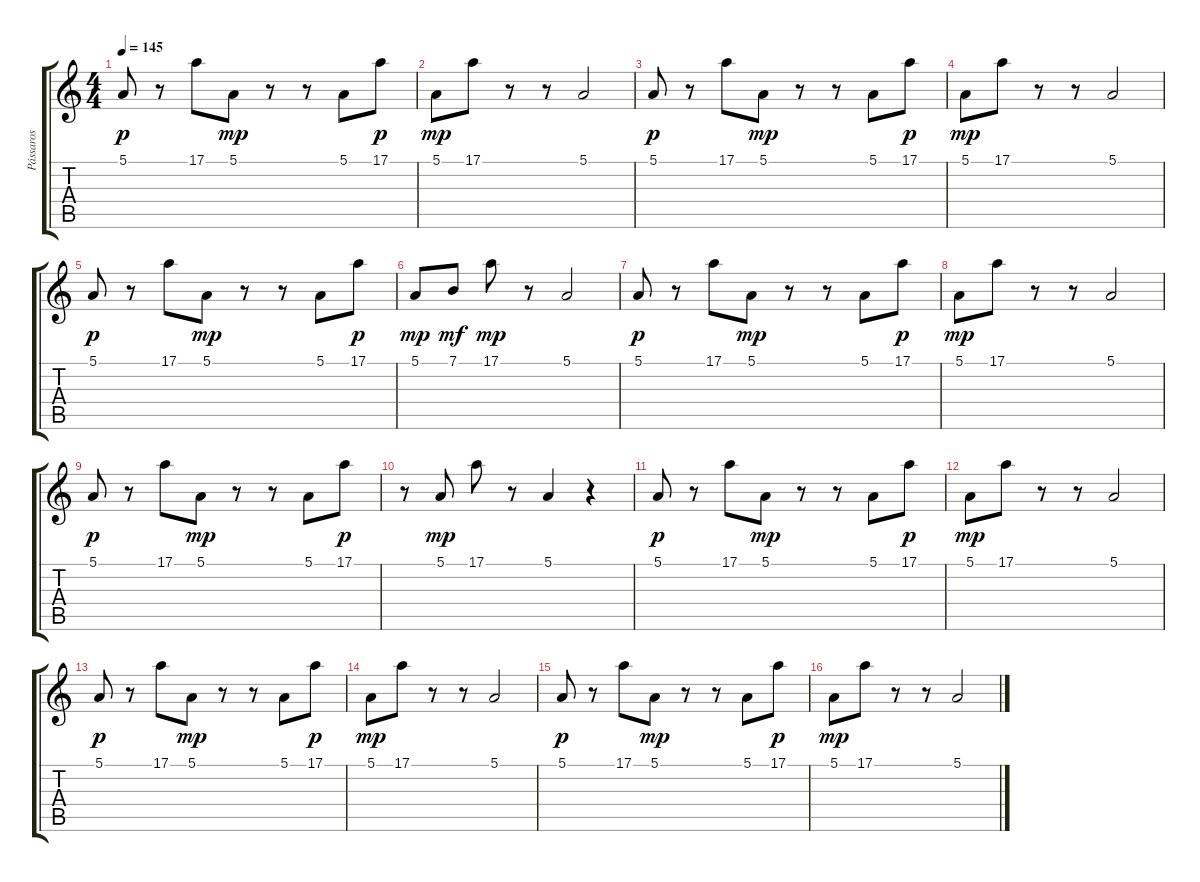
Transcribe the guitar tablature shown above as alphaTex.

\track ("Pássaros" "Pássaros") {instrument birdtweet}
\staff {score tabs}
\tuning (E4 B3 G3 D3 A2 E2) {hide}
\ts (4 4)
\tempo 145
\clef g2
\ks c
5.1.8{dy p} r.8 17.1.8 5.1.8{dy mp} r.8 r.8 5.1.8 17.1.8{dy p} |
5.1.8{dy mp} 17.1.8 r.8 r.8 5.1.2 |
5.1.8{dy p} r.8 17.1.8 5.1.8{dy mp} r.8 r.8 5.1.8 17.1.8{dy p} |
5.1.8{dy mp} 17.1.8 r.8 r.8 5.1.2 |
5.1.8{dy p} r.8 17.1.8 5.1.8{dy mp} r.8 r.8 5.1.8 17.1.8{dy p} |
5.1.8{dy mp} 7.1.8{dy mf} 17.1.8{dy mp} r.8 5.1.2 |
5.1.8{dy p} r.8 17.1.8 5.1.8{dy mp} r.8 r.8 5.1.8 17.1.8{dy p} |
5.1.8{dy mp} 17.1.8 r.8 r.8 5.1.2 |
5.1.8{dy p} r.8 17.1.8 5.1.8{dy mp} r.8 r.8 5.1.8 17.1.8{dy p} |
r.8 5.1.8{dy mp} 17.1.8 r.8 5.1.4 r.4 |
5.1.8{dy p} r.8 17.1.8 5.1.8{dy mp} r.8 r.8 5.1.8 17.1.8{dy p} |
5.1.8{dy mp} 17.1.8 r.8 r.8 5.1.2 |
5.1.8{dy p} r.8 17.1.8 5.1.8{dy mp} r.8 r.8 5.1.8 17.1.8{dy p} |
5.1.8{dy mp} 17.1.8 r.8 r.8 5.1.2 |
5.1.8{dy p} r.8 17.1.8 5.1.8{dy mp} r.8 r.8 5.1.8 17.1.8{dy p} |
5.1.8{dy mp} 17.1.8 r.8 r.8 5.1.2
